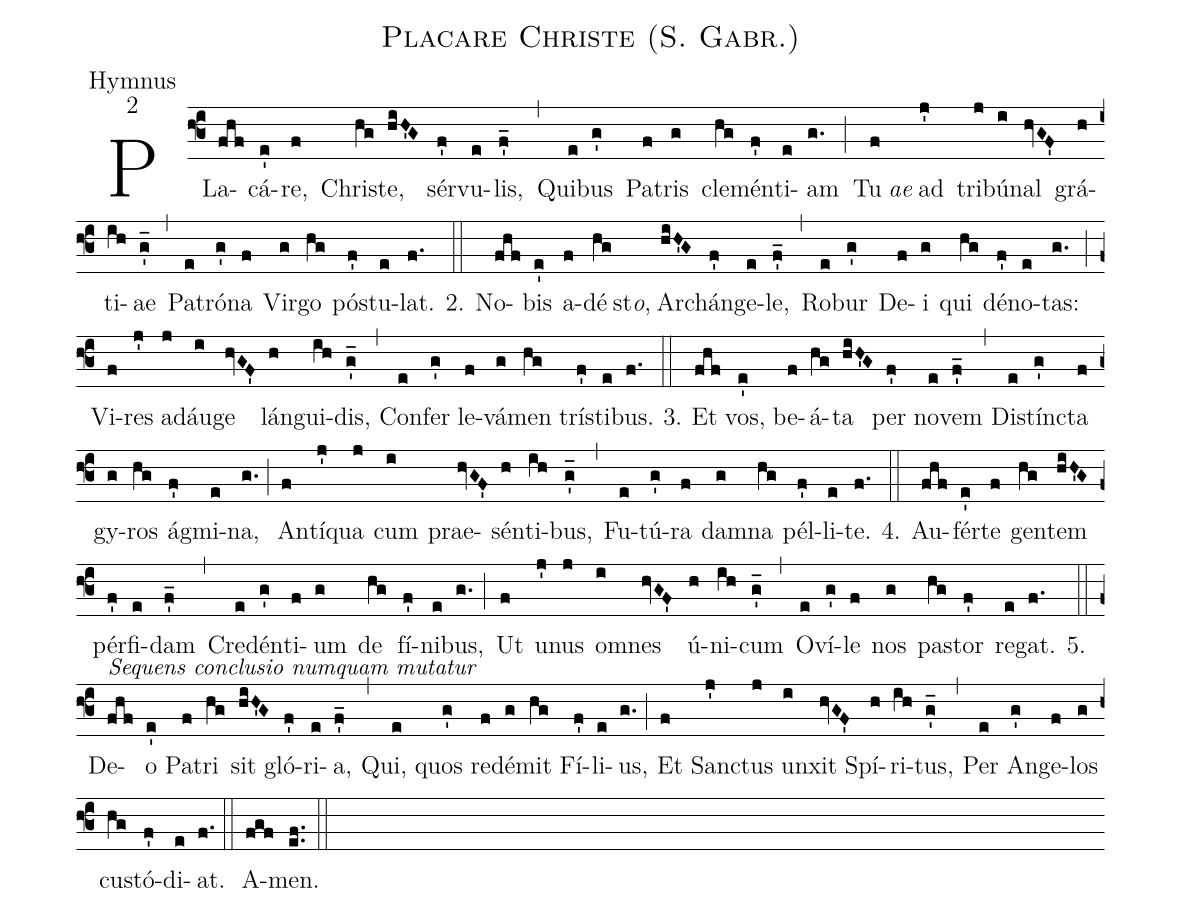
name:Placare Christe (S. Gabr.);
office-part:Hymnus;
mode:2;
%%
(f3) PLa(fhf)cá(e')re,(f) Chri(hg)ste,(hiH'G) sér(f')vu(e)lis,(f'_) (,) Qui(e)bus(g') Pa(f)tris(g) cle(hg)mén(f')ti(e)am(g.) (;) Tu(f)<i>ae</i>() ad(j') tri(j)bú(i)nal(hvGF') grá(h)ti(ih)ae(g'_) (,) Pa(e)tró(g')na(f) Vir(g)go(hg) pó(f')stu(e)lat.(f.) 2.(::) No(fhf)bis(e') a(f)dé(hg)st<i>o</i>,() Arch(hiH'G)án(f')ge(e)le,(f'_) (,) Ro(e)bur(g') De(f)i(g) qui(hg) dé(f')no(e)tas:(g.) (;) Vi(f)res(j') a(j)dáu(i)ge(hvGF') lán(h)gui(ih)dis,(g'_) (,) Con(e)fer(g') le(f)vá(g)men(hg) trí(f')sti(e)bus.(f.) 3.(::) Et(fhf) vos,(e') be(f)á(hg)ta(hiH'G) per(f') no(e)vem(f'_) (,) Di(e)stín(g')cta(f) gy(g)ros(hg) á(f')gmi(e)na,(g.) (;) An(f)tí(j')qua(j) cum(i) prae(hvGF')sén(h)ti(ih)bus,(g'_) (,) Fu(e)tú(g')ra(f) da(g)mna(hg) pél(f')li(e)te.(f.) 4.(::) Au(fhf)fér(e')te(f) gen(hg)tem(hiH'G) pér(f')fi(e)dam(f'_) (,) Cre(e)dén(g')ti(f)um(g) de(hg) fí(f')ni(e)bus,(g.) (;) Ut(f) u(j')nus(j) o(i)mnes(hvGF') ú(h)ni(ih)cum(g'_) (,) O(e)ví(g')le(f) nos(g) pa(hg)stor(f') re(e)gat.(f.) 5.(::) <alt>Sequens conclusio numquam mutatur</alt> De(fhf)o(e') Pa(f)tri(hg) sit(hiH'G) gló(f')ri(e)a,(f'_) (,) Qui,(e) quos(g') re(f)dé(g)mit(hg) Fí(f')li(e)us,(g.) (;) Et(f) San(j')ctus(j) un(i)xit(hvGF') Spí(h)ri(ih)tus,(g'_) (,) Per(e) An(g')ge(f)los(g) cu(hg)stó(f')di(e)at.(f.) (::) A(fgf)men.(ef..) (::)
